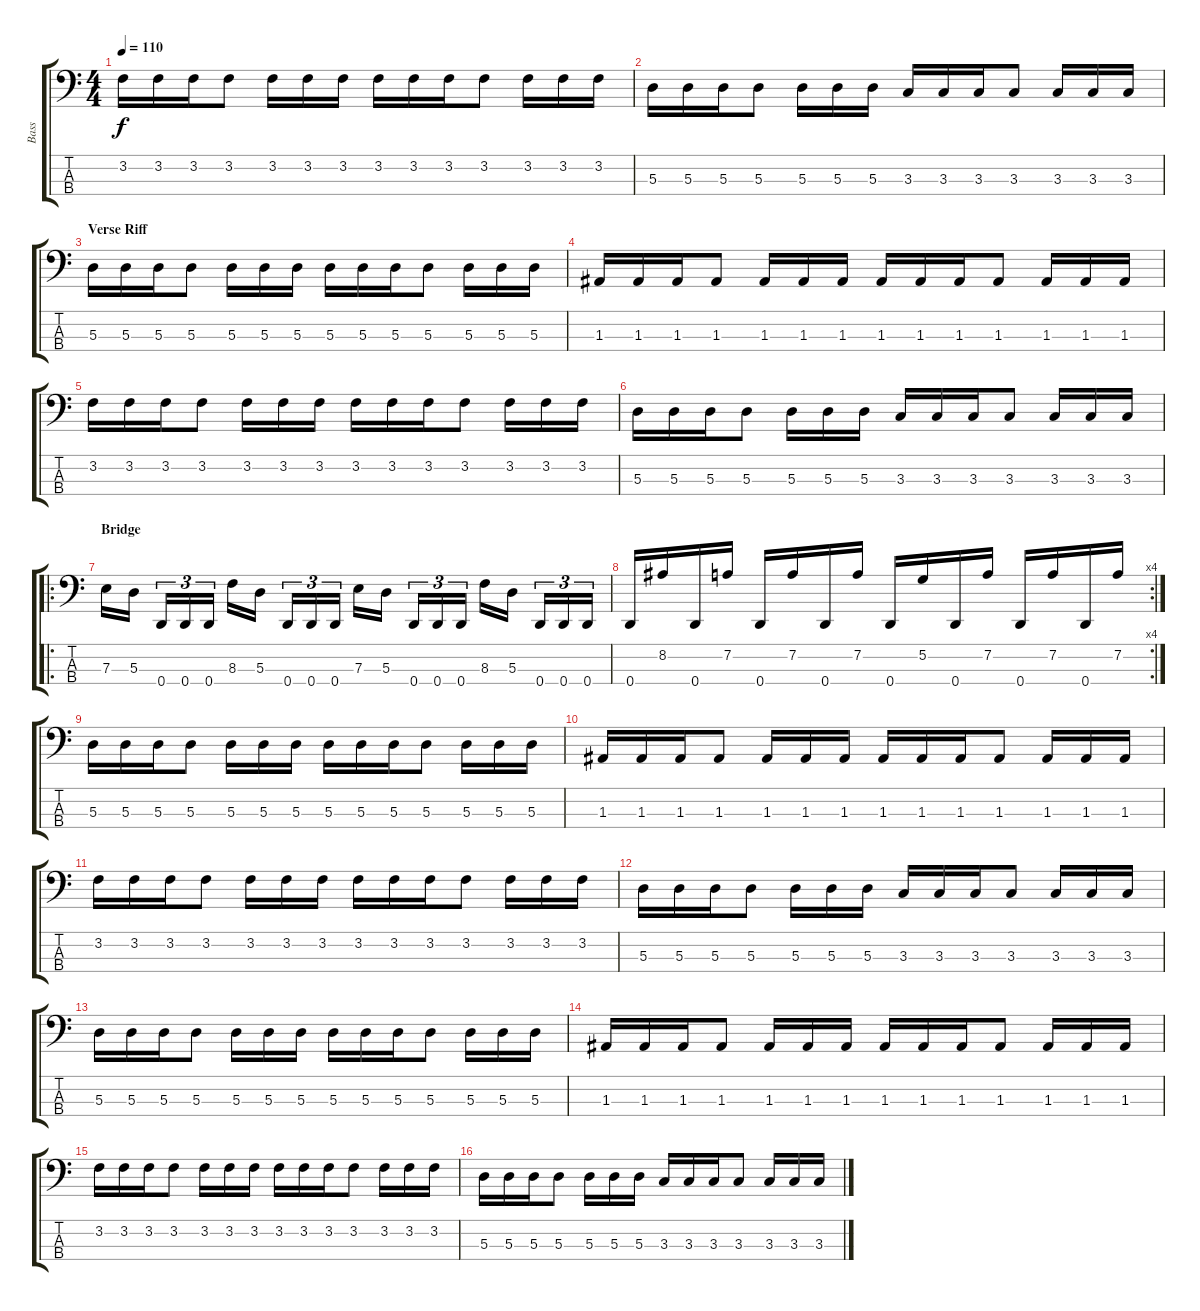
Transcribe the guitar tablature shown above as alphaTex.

\track ("Bass" "Bass") {instrument electricbasspick}
\staff {score tabs}
\tuning (G2 D2 A1 D1) {hide}
\ts (4 4)
\tempo 110
\clef f4
\ks c
3.2.16{dy f} 3.2.16 3.2.16 3.2.8 3.2.16 3.2.16 3.2.16 3.2.16 3.2.16 3.2.16 3.2.8 3.2.16 3.2.16 3.2.16 |
5.3.16 5.3.16 5.3.16 5.3.8 5.3.16 5.3.16 5.3.16 3.3.16 3.3.16 3.3.16 3.3.8 3.3.16 3.3.16 3.3.16 |
\section ("" "Verse Riff")
5.3.16 5.3.16 5.3.16 5.3.8 5.3.16 5.3.16 5.3.16 5.3.16 5.3.16 5.3.16 5.3.8 5.3.16 5.3.16 5.3.16 |
1.3.16 1.3.16 1.3.16 1.3.8 1.3.16 1.3.16 1.3.16 1.3.16 1.3.16 1.3.16 1.3.8 1.3.16 1.3.16 1.3.16 |
3.2.16 3.2.16 3.2.16 3.2.8 3.2.16 3.2.16 3.2.16 3.2.16 3.2.16 3.2.16 3.2.8 3.2.16 3.2.16 3.2.16 |
5.3.16 5.3.16 5.3.16 5.3.8 5.3.16 5.3.16 5.3.16 3.3.16 3.3.16 3.3.16 3.3.8 3.3.16 3.3.16 3.3.16 |
\ro
\section ("" "Bridge")
7.3.16 5.3.16 0.4.16{tu (3 2)} 0.4.16{tu (3 2)} 0.4.16{tu (3 2)} 8.3.16 5.3.16 0.4.16{tu (3 2)} 0.4.16{tu (3 2)} 0.4.16{tu (3 2)} 7.3.16 5.3.16 0.4.16{tu (3 2)} 0.4.16{tu (3 2)} 0.4.16{tu (3 2)} 8.3.16 5.3.16 0.4.16{tu (3 2)} 0.4.16{tu (3 2)} 0.4.16{tu (3 2)} |
\rc 4
0.4.16 8.2.16 0.4.16 7.2.16 0.4.16 7.2.16 0.4.16 7.2.16 0.4.16 5.2.16 0.4.16 7.2.16 0.4.16 7.2.16 0.4.16 7.2.16 |
5.3.16 5.3.16 5.3.16 5.3.8 5.3.16 5.3.16 5.3.16 5.3.16 5.3.16 5.3.16 5.3.8 5.3.16 5.3.16 5.3.16 |
1.3.16 1.3.16 1.3.16 1.3.8 1.3.16 1.3.16 1.3.16 1.3.16 1.3.16 1.3.16 1.3.8 1.3.16 1.3.16 1.3.16 |
3.2.16 3.2.16 3.2.16 3.2.8 3.2.16 3.2.16 3.2.16 3.2.16 3.2.16 3.2.16 3.2.8 3.2.16 3.2.16 3.2.16 |
5.3.16 5.3.16 5.3.16 5.3.8 5.3.16 5.3.16 5.3.16 3.3.16 3.3.16 3.3.16 3.3.8 3.3.16 3.3.16 3.3.16 |
5.3.16 5.3.16 5.3.16 5.3.8 5.3.16 5.3.16 5.3.16 5.3.16 5.3.16 5.3.16 5.3.8 5.3.16 5.3.16 5.3.16 |
1.3.16 1.3.16 1.3.16 1.3.8 1.3.16 1.3.16 1.3.16 1.3.16 1.3.16 1.3.16 1.3.8 1.3.16 1.3.16 1.3.16 |
3.2.16 3.2.16 3.2.16 3.2.8 3.2.16 3.2.16 3.2.16 3.2.16 3.2.16 3.2.16 3.2.8 3.2.16 3.2.16 3.2.16 |
5.3.16 5.3.16 5.3.16 5.3.8 5.3.16 5.3.16 5.3.16 3.3.16 3.3.16 3.3.16 3.3.8 3.3.16 3.3.16 3.3.16
